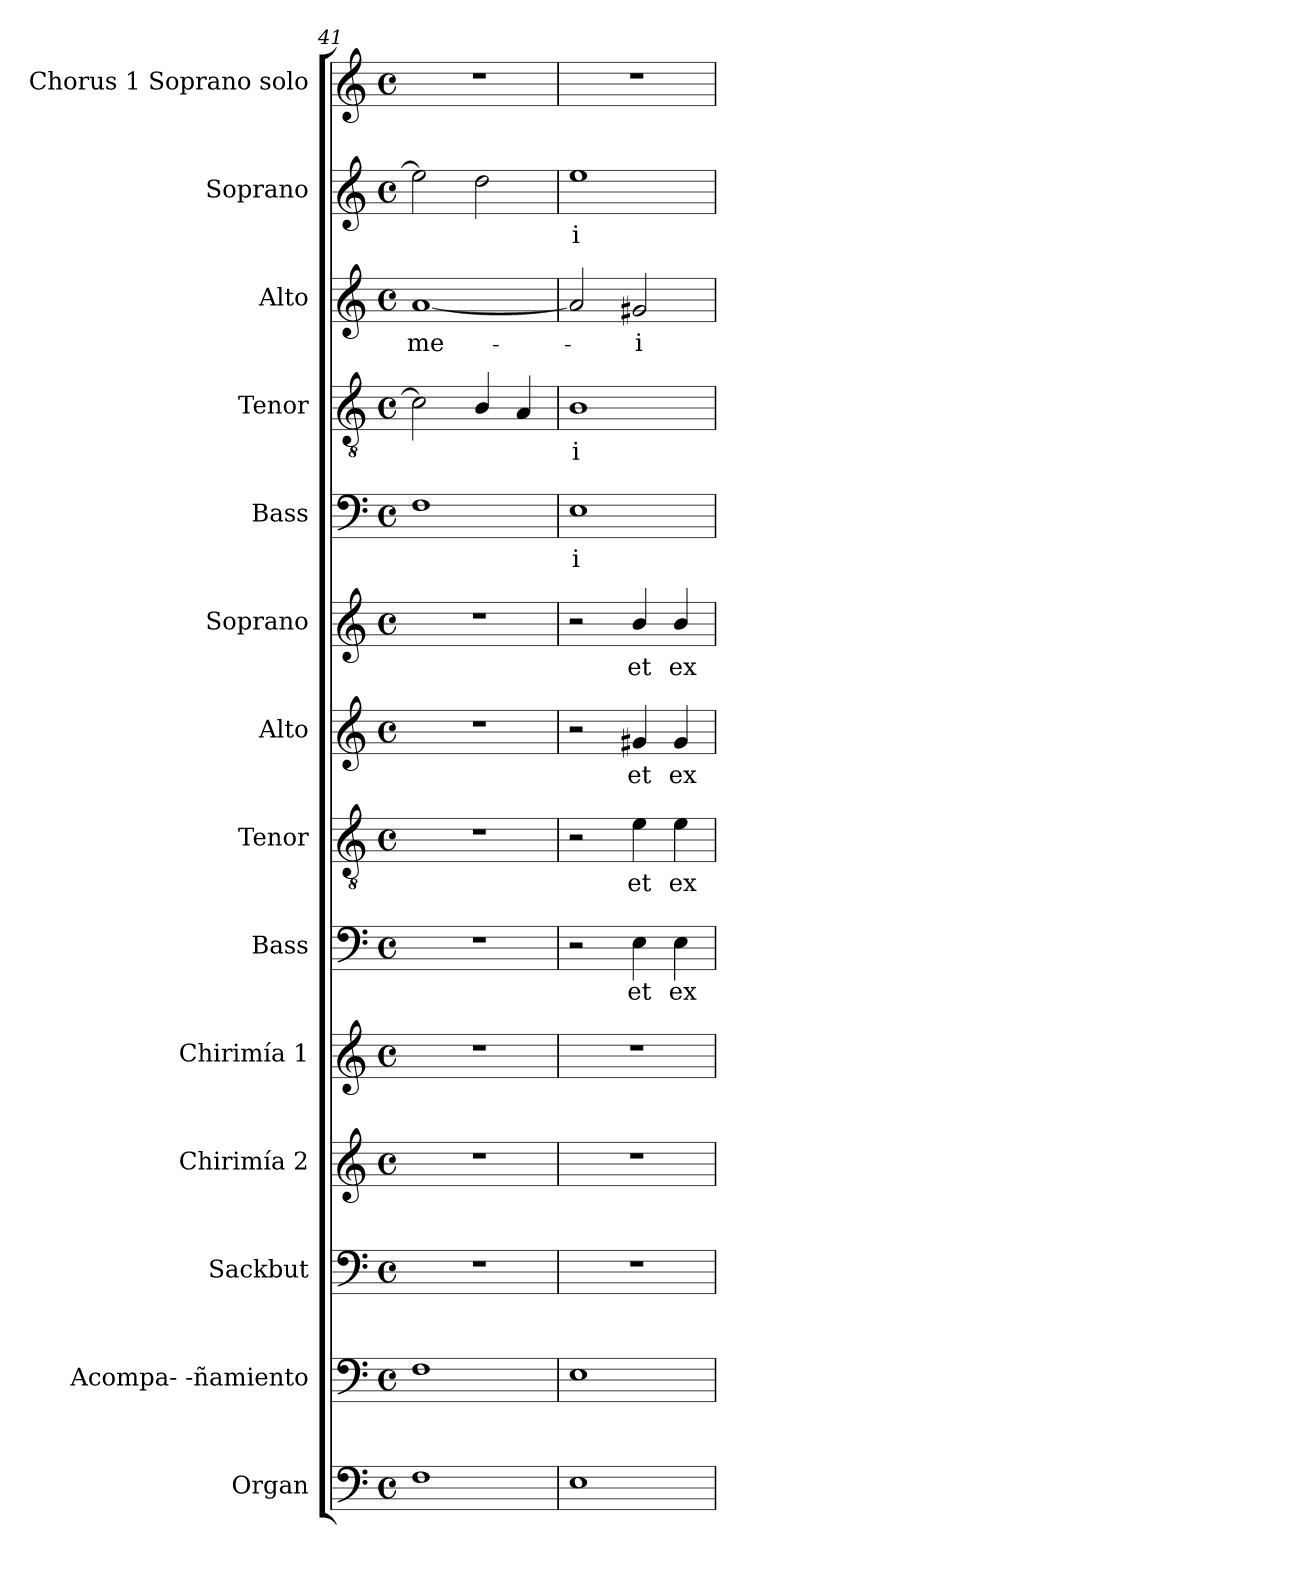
**kern	**kern	**kern	**kern	**kern	**kern	**text	**kern	**text	**kern	**text	**kern	**text	**kern	**text	**kern	**text	**kern	**text	**kern	**text	**kern
*part14	*part13	*part12	*part11	*part10	*part9	*part9	*part8	*part8	*part7	*part7	*part6	*part6	*part5	*part5	*part4	*part4	*part3	*part3	*part2	*part2	*part1
*staff14	*staff13	*staff12	*staff11	*staff10	*staff9	*staff9	*staff8	*staff8	*staff7	*staff7	*staff6	*staff6	*staff5	*staff5	*staff4	*staff4	*staff3	*staff3	*staff2	*staff2	*staff1
*I"Organ	*I"Acompa- -ñamiento	*I"Sackbut	*I"Chirimía 2	*I"Chirimía 1	*I"Bass	*	*I"Tenor	*	*I"Alto	*	*I"Soprano	*	*I"Bass	*	*I"Tenor	*	*I"Alto	*	*I"Soprano	*	*I"Chorus 1 Soprano solo
*I'Org.	*I'Ac.	*I'Scbt.	*I'Chi.	*I'Chi.	*I'B.	*	*I'T.	*	*I'A.	*	*I'S.	*	*I'B.	*	*I'T.	*	*I'A.	*	*I'S.	*	*I'S.
*clefF4	*clefF4	*clefF4	*clefG2	*clefG2	*clefF4	*	*clefGv2	*	*clefG2	*	*clefG2	*	*clefF4	*	*clefGv2	*	*clefG2	*	*clefG2	*	*clefG2
*	*	*	*	*	*	*	*ITrd7c12	*	*	*	*	*	*	*	*ITrd7c12	*	*	*	*	*	*
*k[]	*k[]	*k[]	*k[]	*k[]	*k[]	*	*k[]	*	*k[]	*	*k[]	*	*k[]	*	*k[]	*	*k[]	*	*k[]	*	*k[]
*C:	*C:	*C:	*C:	*C:	*C:	*	*C:	*	*C:	*	*C:	*	*C:	*	*C:	*	*C:	*	*C:	*	*C:
*M4/4	*M4/4	*M4/4	*M4/4	*M4/4	*M4/4	*	*M4/4	*	*M4/4	*	*M4/4	*	*M4/4	*	*M4/4	*	*M4/4	*	*M4/4	*	*M4/4
*met(c)	*met(c)	*met(c)	*met(c)	*met(c)	*met(c)	*	*met(c)	*	*met(c)	*	*met(c)	*	*met(c)	*	*met(c)	*	*met(c)	*	*met(c)	*	*met(c)
=41	=41	=41	=41	=41	=41	=41	=41	=41	=41	=41	=41	=41	=41	=41	=41	=41	=41	=41	=41	=41	=41
!	!	!	!	!	!	!	!	!	!	!	!	!	!	!	!	!	!	!LO:LY:b:color=#000000	!	!	!
1Fi	1Fi	1r	1r	1r	1r	.	1r	.	1r	.	1r	.	1Fi	.	2Ci\]	.	[1ai	me-	2eei\]	.	1r
.	.	.	.	.	.	.	.	.	.	.	.	.	.	.	4BBi/	.	.	.	2ddi\	.	.
.	.	.	.	.	.	.	.	.	.	.	.	.	.	.	4AAi/	.	.	.	.	.	.
!!LO:PB:g=z
=42	=42	=42	=42	=42	=42	=42	=42	=42	=42	=42	=42	=42	=42	=42	=42	=42	=42	=42	=42	=42	=42
!	!	!	!	!	!	!	!	!	!	!	!	!	!	!LO:LY:b:color=#000000	!	!	!	!	!	!	!
!	!	!	!	!	!	!	!	!	!	!	!	!	!	!	!	!LO:LY:b:color=#000000	!	!	!	!	!
!	!	!	!	!	!	!	!	!	!	!	!	!	!	!	!	!	!	!	!	!LO:LY:b:color=#000000	!
1Ei	1Ei	1r	1r	1r	2r	.	2r	.	2r	.	2r	.	1Ei	-i	1BBi	-i	2ai/]	.	1eei	-i	1r
!	!	!	!	!	!	!LO:LY:b:color=#000000	!	!	!	!	!	!	!	!	!	!	!	!	!	!	!
!	!	!	!	!	!	!	!	!LO:LY:b:color=#000000	!	!	!	!	!	!	!	!	!	!	!	!	!
!	!	!	!	!	!	!	!	!	!	!LO:LY:b:color=#000000	!	!	!	!	!	!	!	!	!	!	!
!	!	!	!	!	!	!	!	!	!	!	!	!LO:LY:b:color=#000000	!	!	!	!	!	!	!	!	!
!	!	!	!	!	!	!	!	!	!	!	!	!	!	!	!	!	!	!LO:LY:b:color=#000000	!	!	!
.	.	.	.	.	4Ei\	et	4Ei\	et	4g#Xi/	et	4bi/	et	.	.	.	.	2g#Xi/	-i	.	.	.
!	!	!	!	!	!	!LO:LY:b:color=#000000	!	!	!	!	!	!	!	!	!	!	!	!	!	!	!
!	!	!	!	!	!	!	!	!LO:LY:b:color=#000000	!	!	!	!	!	!	!	!	!	!	!	!	!
!	!	!	!	!	!	!	!	!	!	!LO:LY:b:color=#000000	!	!	!	!	!	!	!	!	!	!	!
!	!	!	!	!	!	!	!	!	!	!	!	!LO:LY:b:color=#000000	!	!	!	!	!	!	!	!	!
.	.	.	.	.	4Ei\	ex-	4Ei\	ex-	4g#i/	ex-	4bi/	ex-	.	.	.	.	.	.	.	.	.
=	=	=	=	=	=	=	=	=	=	=	=	=	=	=	=	=	=	=	=	=	=
*-	*-	*-	*-	*-	*-	*-	*-	*-	*-	*-	*-	*-	*-	*-	*-	*-	*-	*-	*-	*-	*-
